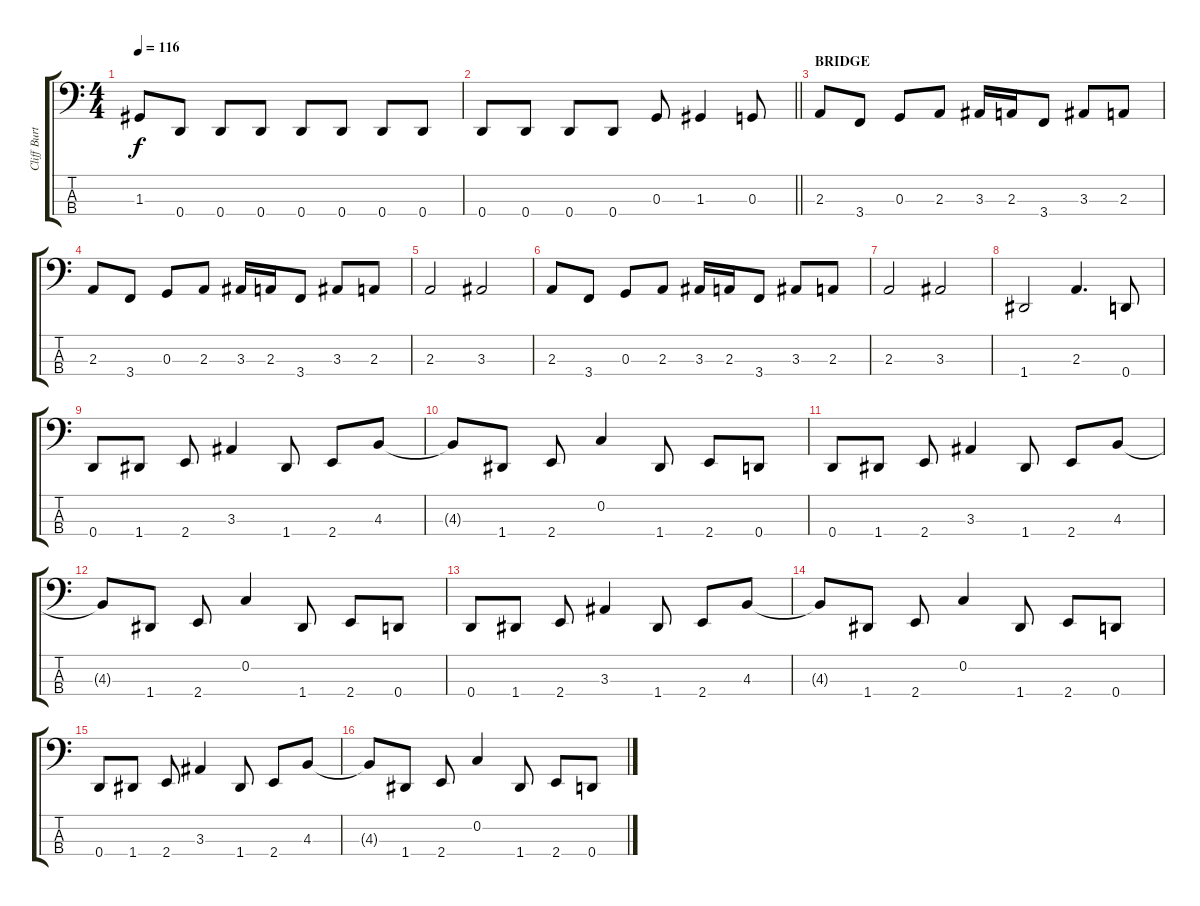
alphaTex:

\track ("Cliff Burton (Bass)" "Cliff Burt") {instrument electricbassfinger}
\staff {score tabs}
\tuning (F2 C2 G1 D1) {hide}
\ts (4 4)
\tempo 116
\clef f4
\ks c
1.3.8{dy f} 0.4.8 0.4.8 0.4.8 0.4.8 0.4.8 0.4.8 0.4.8 |
\barLineRight lightlight
0.4.8 0.4.8 0.4.8 0.4.8 0.3.8 1.3.4 0.3.8 |
\section ("" "BRIDGE")
2.3.8 3.4.8 0.3.8 2.3.8 3.3.16 2.3.16 3.4.8 3.3.8 2.3.8 |
2.3.8 3.4.8 0.3.8 2.3.8 3.3.16 2.3.16 3.4.8 3.3.8 2.3.8 |
2.3.2 3.3.2 |
2.3.8 3.4.8 0.3.8 2.3.8 3.3.16 2.3.16 3.4.8 3.3.8 2.3.8 |
2.3.2 3.3.2 |
1.4.2 2.3.4{d} 0.4.8 |
0.4.8 1.4.8 2.4.8 3.3.4 1.4.8 2.4.8 4.3.8 |
4.3{t}.8 1.4.8 2.4.8 0.2.4 1.4.8 2.4.8 0.4.8 |
0.4.8 1.4.8 2.4.8 3.3.4 1.4.8 2.4.8 4.3.8 |
4.3{t}.8 1.4.8 2.4.8 0.2.4 1.4.8 2.4.8 0.4.8 |
0.4.8 1.4.8 2.4.8 3.3.4 1.4.8 2.4.8 4.3.8 |
4.3{t}.8 1.4.8 2.4.8 0.2.4 1.4.8 2.4.8 0.4.8 |
0.4.8 1.4.8 2.4.8 3.3.4 1.4.8 2.4.8 4.3.8 |
4.3{t}.8 1.4.8 2.4.8 0.2.4 1.4.8 2.4.8 0.4.8
